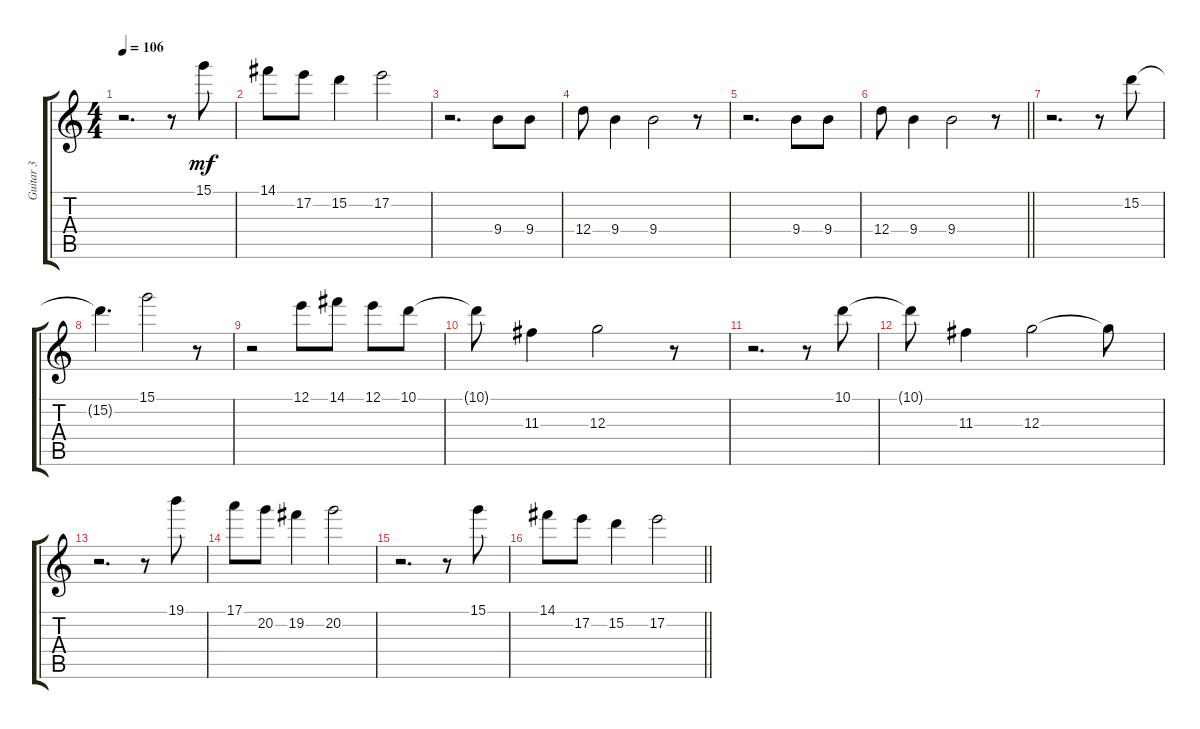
\track ("Guitar 3" "Guitar 3") {instrument acousticguitarsteel}
\staff {score tabs}
\tuning (E4 B3 G3 D3 A2 E2) {hide}
\ts (4 4)
\tempo 106
\clef g2
\ks c
r.2{d dy mf} r.8 15.1.8 |
14.1.8 17.2.8 15.2.4 17.2.2 |
r.2{d} 9.4.8 9.4.8 |
12.4.8 9.4.4 9.4.2 r.8 |
r.2{d} 9.4.8 9.4.8 |
\barLineRight lightlight
12.4.8 9.4.4 9.4.2 r.8 |
r.2{d} r.8 15.2.8 |
15.2{t}.4{d} 15.1.2 r.8 |
r.2 12.1.8 14.1.8 12.1.8 10.1.8 |
10.1{t}.8 11.3.4 12.3.2 r.8 |
r.2{d} r.8 10.1.8 |
10.1{t}.8 11.3.4 12.3.2 12.3{t}.8 |
r.2{d} r.8 19.1.8 |
17.1.8 20.2.8 19.2.4 20.2.2 |
r.2{d} r.8 15.1.8 |
\barLineRight lightlight
14.1.8 17.2.8 15.2.4 17.2.2
